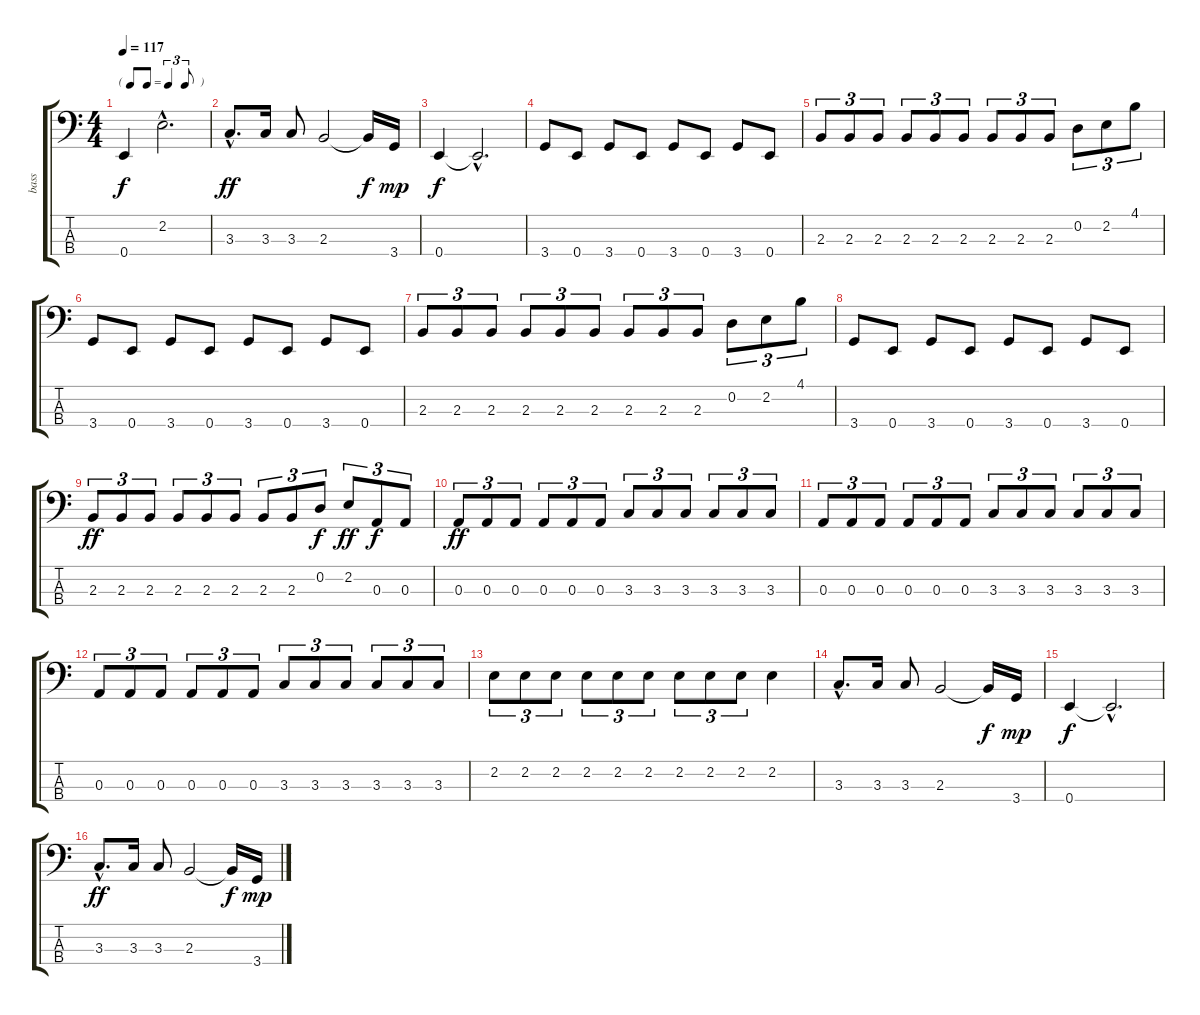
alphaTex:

\track ("bass" "bass") {instrument electricbassfinger}
\staff {score tabs}
\tuning (G2 D2 A1 E1) {hide}
\ts (4 4)
\tf triplet8th
\tempo 117
\clef f4
\ks c
0.4.4{dy f} 2.2{hac}.2{d} |
3.3{hac}.8{d dy ff} 3.3.16 3.3.8 2.3.2 2.3{t}.16{dy f} 3.4.16{dy mp} |
0.4.4{dy f} 0.4{hac t}.2{d} |
3.4.8 0.4.8 3.4.8 0.4.8 3.4.8 0.4.8 3.4.8 0.4.8 |
2.3.8{tu (3 2)} 2.3.8{tu (3 2)} 2.3.8{tu (3 2)} 2.3.8{tu (3 2)} 2.3.8{tu (3 2)} 2.3.8{tu (3 2)} 2.3.8{tu (3 2)} 2.3.8{tu (3 2)} 2.3.8{tu (3 2)} 0.2.8{tu (3 2)} 2.2.8{tu (3 2)} 4.1.8{tu (3 2)} |
3.4.8 0.4.8 3.4.8 0.4.8 3.4.8 0.4.8 3.4.8 0.4.8 |
2.3.8{tu (3 2)} 2.3.8{tu (3 2)} 2.3.8{tu (3 2)} 2.3.8{tu (3 2)} 2.3.8{tu (3 2)} 2.3.8{tu (3 2)} 2.3.8{tu (3 2)} 2.3.8{tu (3 2)} 2.3.8{tu (3 2)} 0.2.8{tu (3 2)} 2.2.8{tu (3 2)} 4.1.8{tu (3 2)} |
3.4.8 0.4.8 3.4.8 0.4.8 3.4.8 0.4.8 3.4.8 0.4.8 |
2.3.8{tu (3 2) dy ff} 2.3.8{tu (3 2)} 2.3.8{tu (3 2)} 2.3.8{tu (3 2)} 2.3.8{tu (3 2)} 2.3.8{tu (3 2)} 2.3.8{tu (3 2)} 2.3.8{tu (3 2)} 0.2.8{tu (3 2) dy f} 2.2.8{tu (3 2) dy ff} 0.3.8{tu (3 2) dy f} 0.3.8{tu (3 2)} |
0.3.8{tu (3 2) dy ff} 0.3.8{tu (3 2)} 0.3.8{tu (3 2)} 0.3.8{tu (3 2)} 0.3.8{tu (3 2)} 0.3.8{tu (3 2)} 3.3.8{tu (3 2)} 3.3.8{tu (3 2)} 3.3.8{tu (3 2)} 3.3.8{tu (3 2)} 3.3.8{tu (3 2)} 3.3.8{tu (3 2)} |
0.3.8{tu (3 2)} 0.3.8{tu (3 2)} 0.3.8{tu (3 2)} 0.3.8{tu (3 2)} 0.3.8{tu (3 2)} 0.3.8{tu (3 2)} 3.3.8{tu (3 2)} 3.3.8{tu (3 2)} 3.3.8{tu (3 2)} 3.3.8{tu (3 2)} 3.3.8{tu (3 2)} 3.3.8{tu (3 2)} |
0.3.8{tu (3 2)} 0.3.8{tu (3 2)} 0.3.8{tu (3 2)} 0.3.8{tu (3 2)} 0.3.8{tu (3 2)} 0.3.8{tu (3 2)} 3.3.8{tu (3 2)} 3.3.8{tu (3 2)} 3.3.8{tu (3 2)} 3.3.8{tu (3 2)} 3.3.8{tu (3 2)} 3.3.8{tu (3 2)} |
2.2.8{tu (3 2)} 2.2.8{tu (3 2)} 2.2.8{tu (3 2)} 2.2.8{tu (3 2)} 2.2.8{tu (3 2)} 2.2.8{tu (3 2)} 2.2.8{tu (3 2)} 2.2.8{tu (3 2)} 2.2.8{tu (3 2)} 2.2.4 |
3.3{hac}.8{d} 3.3.16 3.3.8 2.3.2 2.3{t}.16{dy f} 3.4.16{dy mp} |
0.4.4{dy f} 0.4{hac t}.2{d} |
3.3{hac}.8{d dy ff} 3.3.16 3.3.8 2.3.2 2.3{t}.16{dy f} 3.4.16{dy mp}
